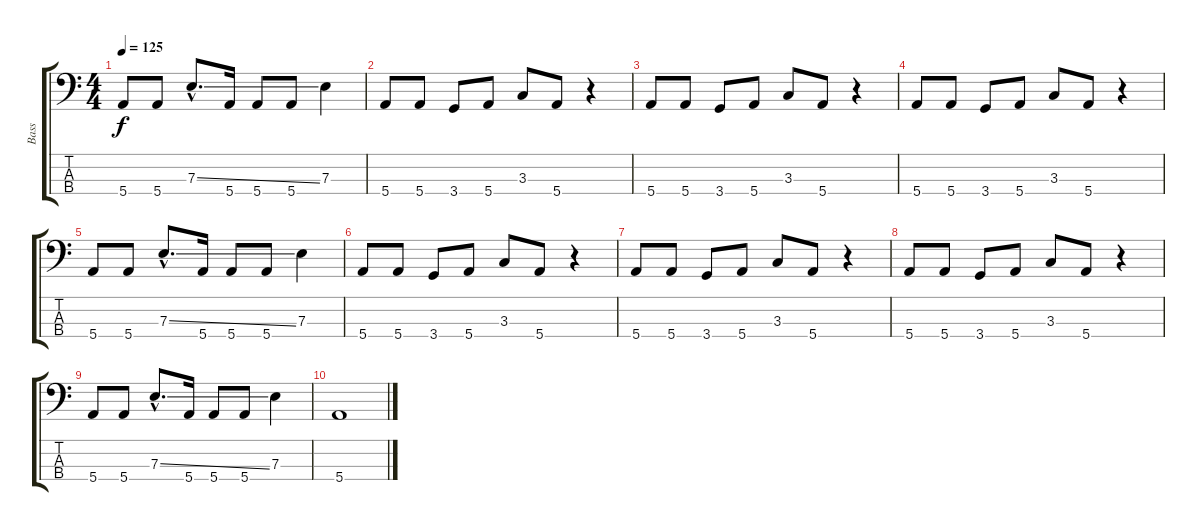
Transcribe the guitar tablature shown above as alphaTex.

\track ("Bass" "Bass") {instrument electricbassfinger}
\staff {score tabs}
\tuning (G2 D2 A1 E1) {hide}
\ts (4 4)
\tempo 125
\clef f4
\ks c
5.4.8{dy f} 5.4.8 7.3{ss hac}.8{d} 5.4.16 5.4.8 5.4.8 7.3.4 |
5.4.8 5.4.8 3.4.8 5.4.8 3.3.8 5.4.8 r.4 |
5.4.8 5.4.8 3.4.8 5.4.8 3.3.8 5.4.8 r.4 |
5.4.8 5.4.8 3.4.8 5.4.8 3.3.8 5.4.8 r.4 |
5.4.8 5.4.8 7.3{ss hac}.8{d} 5.4.16 5.4.8 5.4.8 7.3.4 |
5.4.8 5.4.8 3.4.8 5.4.8 3.3.8 5.4.8 r.4 |
5.4.8 5.4.8 3.4.8 5.4.8 3.3.8 5.4.8 r.4 |
5.4.8 5.4.8 3.4.8 5.4.8 3.3.8 5.4.8 r.4 |
5.4.8 5.4.8 7.3{ss hac}.8{d} 5.4.16 5.4.8 5.4.8 7.3.4 |
5.4.1
